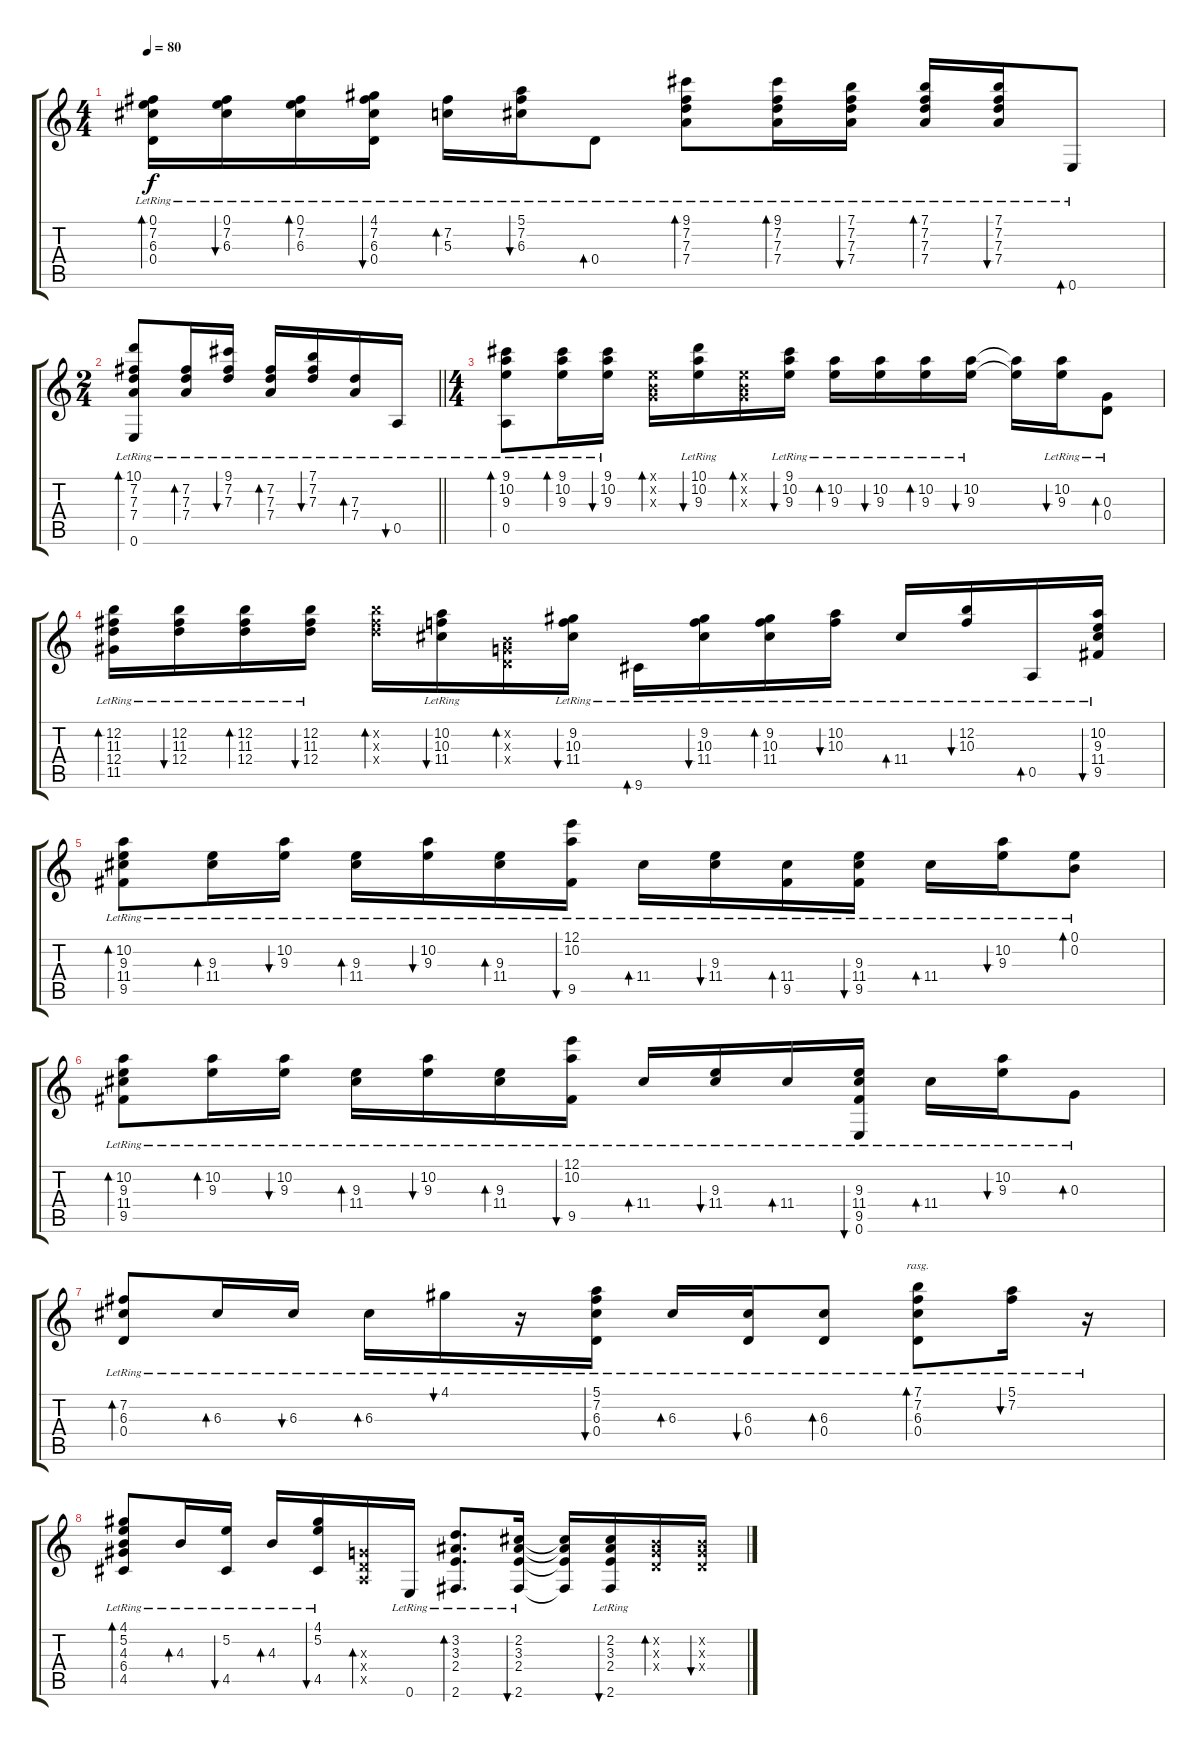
\track "" {instrument acousticguitarsteel}
\staff {score tabs}
\tuning (E4 B3 G3 D3 A2 E2) {hide}
\ts (4 4)
\tempo 80
\clef g2
\ks c
(0.1{lr} 7.2{lr} 6.3{lr} 0.4{lr}).16{bd 60 dy f} (0.1{lr} 7.2{lr} 6.3{lr}).16{bu 60} (0.1{lr} 7.2{lr} 6.3{lr}).16{bd 60} (4.1{lr} 7.2{lr} 6.3{lr} 0.4{lr}).16{bu 60} (7.2{lr} 5.3{lr}).16{bd 60} (5.1{lr} 7.2{lr} 6.3{lr}).16{bu 60} 0.4{lr}.8{bd 60} (9.1{lr} 7.2{lr} 7.3{lr} 7.4{lr}).8{bd 60} (9.1{lr} 7.2{lr} 7.3{lr} 7.4{lr}).16{bd 60} (7.1{lr} 7.2{lr} 7.3{lr} 7.4{lr}).16{bu 60} (7.1{lr} 7.2{lr} 7.3{lr} 7.4{lr}).16{bd 60} (7.1{lr} 7.2{lr} 7.3{lr} 7.4{lr}).16{bu 60} 0.6{lr}.8{bd 60} |
\ts (2 4)
\barLineRight lightlight
(10.1{lr} 7.2{lr} 7.3{lr} 7.4{lr} 0.6{lr}).8{bd 60} (7.2{lr} 7.3{lr} 7.4{lr}).16{bd 60} (9.1{lr} 7.2{lr} 7.3{lr}).16{bu 60} (7.2{lr} 7.3{lr} 7.4{lr}).16{bd 60} (7.1{lr} 7.2{lr} 7.3{lr}).16{bu 60} (7.3{lr} 7.4{lr}).16{bd 60} 0.5{lr}.16{bu 60} |
\ts (4 4)
(9.1{lr} 10.2{lr} 9.3{lr} 0.5{lr}).8{bd 60} (9.1{lr} 10.2{lr} 9.3{lr}).16{bd 60} (9.1{lr} 10.2{lr} 9.3{lr}).16{bu 60} (0.1{x} 0.2{x} 0.3{x}).16{bd 60} (10.1{lr} 10.2{lr} 9.3{lr}).16{bu 60} (0.1{x} 0.2{x} 0.3{x}).16{bd 60} (9.1{lr} 10.2{lr} 9.3{lr}).16{bu 60} (10.2{lr} 9.3{lr}).16{bd 60} (10.2{lr} 9.3{lr}).16{bu 60} (10.2{lr} 9.3{lr}).16{bd 60} (10.2{lr} 9.3{lr}).16{bu 60} (10.2{t} 9.3{t}).16 (10.2{lr} 9.3{lr}).16{bu 60} (0.3{lr} 0.4{lr}).8{bd 60} |
(12.2{lr} 11.3{lr} 12.4{lr} 11.5{lr}).16{bd 60} (12.2{lr} 11.3{lr} 12.4{lr}).16{bu 60} (12.2{lr} 11.3{lr} 12.4{lr}).16{bd 60} (12.2{lr} 11.3{lr} 12.4{lr}).16{bu 60} (12.2{x} 11.3{x} 12.4{x}).16{bd 60} (10.2{lr} 10.3{lr} 11.4{lr}).16{bu 60} (0.2{x} 0.3{x} 0.4{x}).16{bd 60} (9.2{lr} 10.3{lr} 11.4{lr}).16{bu 60} 9.6{lr}.16{bd 60} (9.2{lr} 10.3{lr} 11.4{lr}).16{bu 60} (9.2{lr} 10.3{lr} 11.4{lr}).16{bd 60} (10.2{lr} 10.3{lr}).16{bu 60} 11.4{lr}.16{bd 60} (12.2{lr} 10.3{lr}).16{bu 60} 0.5{lr}.16{bd 60} (10.2{lr} 9.3{lr} 11.4{lr} 9.5{lr}).16{bu 60} |
(10.2{lr} 9.3{lr} 11.4{lr} 9.5{lr}).8{bd 60} (9.3{lr} 11.4{lr}).16{bd 60} (10.2{lr} 9.3{lr}).16{bu 60} (9.3{lr} 11.4{lr}).16{bd 60} (10.2{lr} 9.3{lr}).16{bu 60} (9.3{lr} 11.4{lr}).16{bd 60} (12.1{lr} 10.2{lr} 9.5{lr}).16{bu 60} 11.4{lr}.16{bd 60} (9.3{lr} 11.4{lr}).16{bu 60} (11.4{lr} 9.5{lr}).16{bd 60} (9.3{lr} 11.4{lr} 9.5{lr}).16{bu 60} 11.4{lr}.16{bd 60} (10.2{lr} 9.3{lr}).16{bu 60} (0.1{lr} 0.2{lr}).8{bd 60} |
(10.2{lr} 9.3{lr} 11.4{lr} 9.5{lr}).8{bd 60} (10.2{lr} 9.3{lr}).16{bd 60} (10.2{lr} 9.3{lr}).16{bu 60} (9.3{lr} 11.4{lr}).16{bd 60} (10.2{lr} 9.3{lr}).16{bu 60} (9.3{lr} 11.4{lr}).16{bd 60} (12.1{lr} 10.2{lr} 9.5{lr}).16{bu 60} 11.4{lr}.16{bd 60} (9.3{lr} 11.4{lr}).16{bu 60} 11.4{lr}.16{bd 60} (9.3{lr} 11.4{lr} 9.5{lr} 0.6{lr}).16{bu 60} 11.4{lr}.16{bd 60} (10.2{lr} 9.3{lr}).16{bu 60} 0.3{lr}.8{bd 60} |
(7.2{lr} 6.3{lr} 0.4{lr}).8{bd 60} 6.3{lr}.16{bd 60} 6.3{lr}.16{bu 60} 6.3{lr}.16{bd 60} 4.1{lr}.16{bu 60} r.16 (5.1{lr} 7.2{lr} 6.3{lr} 0.4{lr}).16{bu 60} 6.3{lr}.16{bd 60} (6.3{lr} 0.4{lr}).16{bu 60} (6.3{lr} 0.4{lr}).8{bd 60} (7.1{lr} 7.2{lr} 6.3{lr} 0.4{lr}).8{bd 60 rasg ii} (5.1{lr} 7.2{lr}).16{bu 120} r.16 |
(4.1{lr} 5.2{lr} 4.3{lr} 6.4{lr} 4.5{lr}).8{bd 120} 4.3{lr}.16{bd 120} (5.2{lr} 4.5{lr}).16{bu 120} 4.3{lr}.16{bd 120} (4.1{lr} 5.2{lr} 4.5{lr}).16{bu 120} (0.3{x} 0.4{x} 0.5{x}).16{bd 120} 0.6{lr}.16 (3.2{lr} 3.3{lr} 2.4{lr} 2.6{lr}).8{d bd 120} (2.2{lr} 3.3{lr} 2.4{lr} 2.6{lr}).16{bu 120} (2.2{t} 3.3{t} 2.4{t} 2.6{t}).16 (2.2{lr} 3.3{lr} 2.4{lr} 2.6{lr}).16{bu 120} (0.2{x} 0.3{x} 0.4{x}).16{bd 120} (0.2{x} 0.3{x} 0.4{x}).16{bu 120}
